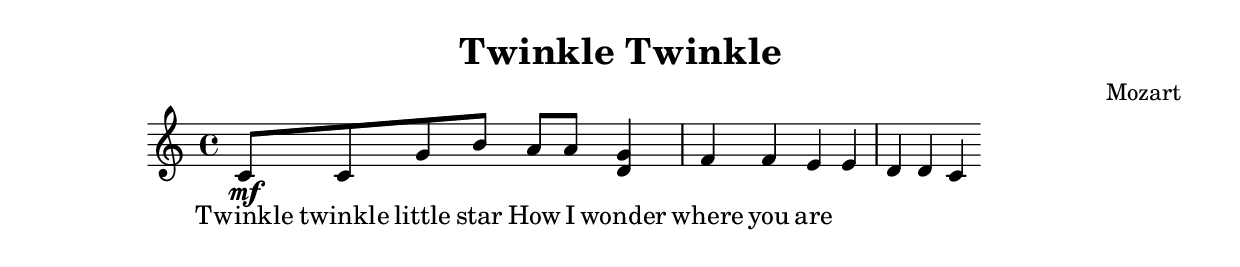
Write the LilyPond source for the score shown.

\header {
  title = "Twinkle Twinkle"
  composer = "Mozart"
}

\relative c' {
  c8\mf c8 g'8 b8
  a a <g d>4
  f4 f e e
  d d c4
}

\addlyrics {
  Twinkle twinkle little star
  How I wonder where you are
}
